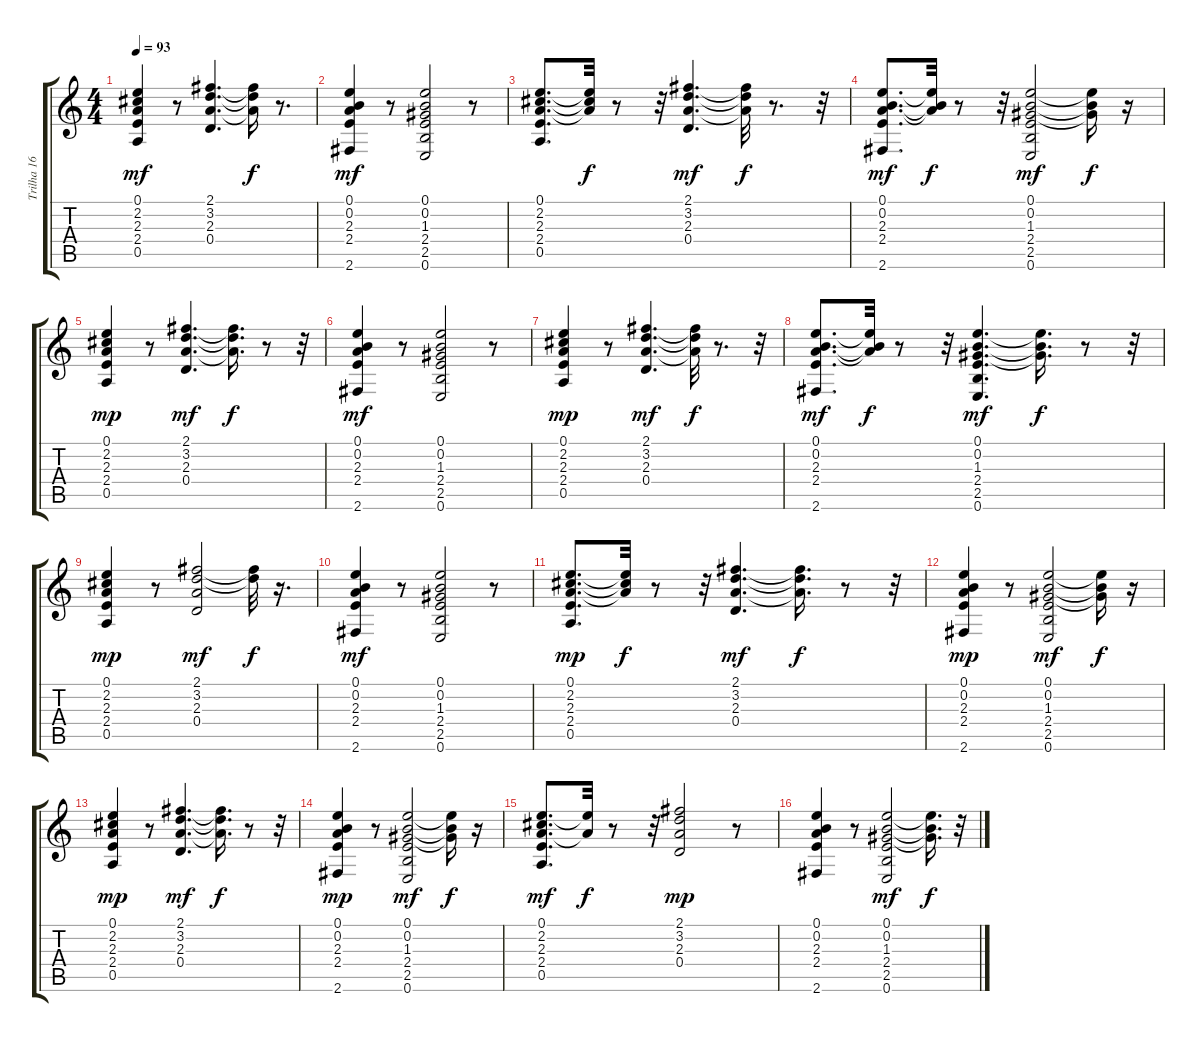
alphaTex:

\track ("Trilha 16" "Trilha 16") {instrument acousticguitarsteel}
\staff {score tabs}
\tuning (E4 B3 G3 D3 A2 E2) {hide}
\ts (4 4)
\tempo 93
\clef g2
\ks c
(0.1 2.2 2.3 2.4 0.5).4{dy mf} r.8 (2.1 3.2 2.3 0.4).4{d} (2.1{t} 3.2{t} 2.3{t}).16{dy f} r.8{d} |
(0.1 0.2 2.3 2.4 2.6).4{dy mf} r.8 (0.1 0.2 1.3 2.4 2.5 0.6).2 r.8 |
(0.1 2.2 2.3 2.4 0.5).8{d} (0.1{t} 2.2{t} 2.3{t}).32{dy f} r.8 r.32 (2.1 3.2 2.3 0.4).4{d dy mf} (2.1{t} 3.2{t} 2.3{t}).32{dy f} r.8{d} r.32 |
(0.1 0.2 2.3 2.4 2.6).8{d dy mf} (0.1{t} 0.2{t} 2.3{t}).32{dy f} r.8 r.32 (0.1 0.2 1.3 2.4 2.5 0.6).2{dy mf} (0.1{t} 0.2{t} 1.3{t}).16{dy f} r.16 |
(0.1 2.2 2.3 2.4 0.5).4{dy mp} r.8 (2.1 3.2 2.3 0.4).4{d dy mf} (2.1{t} 3.2{t} 2.3{t}).16{d dy f} r.8 r.32 |
(0.1 0.2 2.3 2.4 2.6).4{dy mf} r.8 (0.1 0.2 1.3 2.4 2.5 0.6).2 r.8 |
(0.1 2.2 2.3 2.4 0.5).4{dy mp} r.8 (2.1 3.2 2.3 0.4).4{d dy mf} (2.1{t} 3.2{t} 2.3{t}).32{dy f} r.8{d} r.32 |
(0.1 0.2 2.3 2.4 2.6).8{d dy mf} (0.1{t} 0.2{t} 2.3{t}).32{dy f} r.8 r.32 (0.1 0.2 1.3 2.4 2.5 0.6).4{d dy mf} (0.1{t} 0.2{t} 1.3{t}).16{d dy f} r.8 r.32 |
(0.1 2.2 2.3 2.4 0.5).4{dy mp} r.8 (2.1 3.2 2.3 0.4).2{dy mf} (2.1{t} 3.2{t}).32{dy f} r.16{d} |
(0.1 0.2 2.3 2.4 2.6).4{dy mf} r.8 (0.1 0.2 1.3 2.4 2.5 0.6).2 r.8 |
(0.1 2.2 2.3 2.4 0.5).8{d dy mp} (0.1{t} 2.2{t} 2.3{t}).32{dy f} r.8 r.32 (2.1 3.2 2.3 0.4).4{d dy mf} (2.1{t} 3.2{t} 2.3{t}).16{d dy f} r.8 r.32 |
(0.1 0.2 2.3 2.4 2.6).4{dy mp} r.8 (0.1 0.2 1.3 2.4 2.5 0.6).2{dy mf} (0.1{t} 0.2{t} 1.3{t}).16{dy f} r.16 |
(0.1 2.2 2.3 2.4 0.5).4{dy mp} r.8 (2.1 3.2 2.3 0.4).4{d dy mf} (2.1{t} 3.2{t} 2.3{t}).16{d dy f} r.8 r.32 |
(0.1 0.2 2.3 2.4 2.6).4{dy mp} r.8 (0.1 0.2 1.3 2.4 2.5 0.6).2{dy mf} (0.1{t} 0.2{t} 1.3{t}).16{dy f} r.16 |
(0.1 2.2 2.3 2.4 0.5).8{d dy mf} (0.1{t} 2.3{t}).32{dy f} r.8 r.32 (2.1 3.2 2.3 0.4).2{dy mp} r.8 |
(0.1 0.2 2.3 2.4 2.6).4 r.8 (0.1 0.2 1.3 2.4 2.5 0.6).2{dy mf} (0.1{t} 0.2{t} 1.3{t}).16{d dy f} r.32
